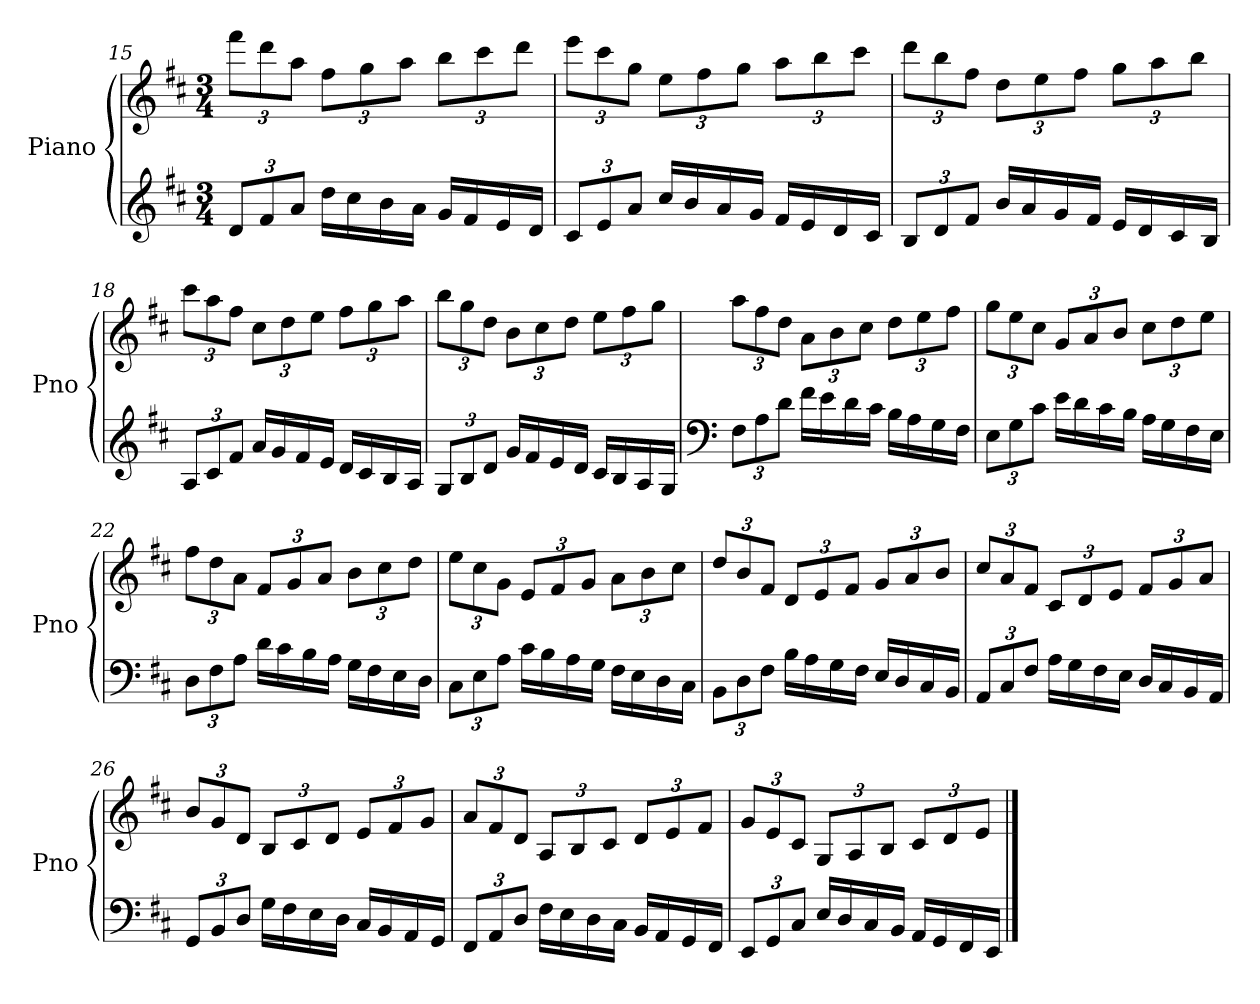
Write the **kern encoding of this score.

**kern	**kern
*part1	*part1
*staff2	*staff1
*I"Piano	*
*I'Pno	*
*clefG2	*clefG2
*k[f#c#]	*k[f#c#]
*M3/4	*M3/4
*Xbrackettup	*Xbrackettup
=15	=15
12d/L	12fff#\L
12f#/	12ddd\
12a/J	12aa\J
16dd\LL	12ff#\L
16cc#\	.
.	12gg\
16b\	.
.	12aa\J
16a\JJ	.
16g/LL	12bb\L
16f#/	.
.	12ccc#\
16e/	.
.	12ddd\J
16d/JJ	.
!!LO:LB:g=z
=16	=16
12c#/L	12eee\L
12e/	12ccc#\
12a/J	12gg\J
16cc#/LL	12ee\L
16b/	.
.	12ff#\
16a/	.
.	12gg\J
16g/JJ	.
16f#/LL	12aa\L
16e/	.
.	12bb\
16d/	.
.	12ccc#\J
16c#/JJ	.
=17	=17
12B/L	12ddd\L
12d/	12bb\
12f#/J	12ff#\J
16b/LL	12dd\L
16a/	.
.	12ee\
16g/	.
.	12ff#\J
16f#/JJ	.
16e/LL	12gg\L
16d/	.
.	12aa\
16c#/	.
.	12bb\J
16B/JJ	.
=18	=18
12A/L	12ccc#\L
12c#/	12aa\
12f#/J	12ff#\J
16a/LL	12cc#\L
16g/	.
.	12dd\
16f#/	.
.	12ee\J
16e/JJ	.
16d/LL	12ff#\L
16c#/	.
.	12gg\
16B/	.
.	12aa\J
16A/JJ	.
!!LO:LB:g=z
=19	=19
12G/L	12bb\L
12B/	12gg\
12d/J	12dd\J
16g/LL	12b\L
16f#/	.
.	12cc#\
16e/	.
.	12dd\J
16d/JJ	.
16c#/LL	12ee\L
16B/	.
.	12ff#\
16A/	.
.	12gg\J
16G/JJ	.
=20	=20
*clefF4	*
12F#\L	12aa\L
12A\	12ff#\
12d\J	12dd\J
16f#\LL	12a\L
16e\	.
.	12b\
16d\	.
.	12cc#\J
16c#\JJ	.
16B\LL	12dd\L
16A\	.
.	12ee\
16G\	.
.	12ff#\J
16F#\JJ	.
!!LO:LB:g=z
=21	=21
12E\L	12gg\L
12G\	12ee\
12c#\J	12cc#\J
16e\LL	12g/L
16d\	.
.	12a/
16c#\	.
.	12b/J
16B\JJ	.
16A\LL	12cc#\L
16G\	.
.	12dd\
16F#\	.
.	12ee\J
16E\JJ	.
=22	=22
12D\L	12ff#\L
12F#\	12dd\
12A\J	12a\J
16d\LL	12f#/L
16c#\	.
.	12g/
16B\	.
.	12a/J
16A\JJ	.
16G\LL	12b\L
16F#\	.
.	12cc#\
16E\	.
.	12dd\J
16D\JJ	.
=23	=23
12C#\L	12ee\L
12E\	12cc#\
12A\J	12g\J
16c#\LL	12e/L
16B\	.
.	12f#/
16A\	.
.	12g/J
16G\JJ	.
16F#\LL	12a\L
16E\	.
.	12b\
16D\	.
.	12cc#\J
16C#\JJ	.
!!LO:LB:g=z
=24	=24
12BB\L	12dd/L
12D\	12b/
12F#\J	12f#/J
16B\LL	12d/L
16A\	.
.	12e/
16G\	.
.	12f#/J
16F#\JJ	.
16E/LL	12g/L
16D/	.
.	12a/
16C#/	.
.	12b/J
16BB/JJ	.
=25	=25
12AA/L	12cc#/L
12C#/	12a/
12F#/J	12f#/J
16A\LL	12c#/L
16G\	.
.	12d/
16F#\	.
.	12e/J
16E\JJ	.
16D/LL	12f#/L
16C#/	.
.	12g/
16BB/	.
.	12a/J
16AA/JJ	.
=26	=26
12GG/L	12b/L
12BB/	12g/
12D/J	12d/J
16G\LL	12B/L
16F#\	.
.	12c#/
16E\	.
.	12d/J
16D\JJ	.
16C#/LL	12e/L
16BB/	.
.	12f#/
16AA/	.
.	12g/J
16GG/JJ	.
!!LO:LB:g=z
=27	=27
12FF#/L	12a/L
12AA/	12f#/
12D/J	12d/J
16F#\LL	12A/L
16E\	.
.	12B/
16D\	.
.	12c#/J
16C#\JJ	.
16BB/LL	12d/L
16AA/	.
.	12e/
16GG/	.
.	12f#/J
16FF#/JJ	.
=28	=28
12EE/L	12g/L
12GG/	12e/
12C#/J	12c#/J
16E/LL	12G/L
16D/	.
.	12A/
16C#/	.
.	12B/J
16BB/JJ	.
16AA/LL	12c#/L
16GG/	.
.	12d/
16FF#/	.
.	12e/J
16EE/JJ	.
==	==
*-	*-
